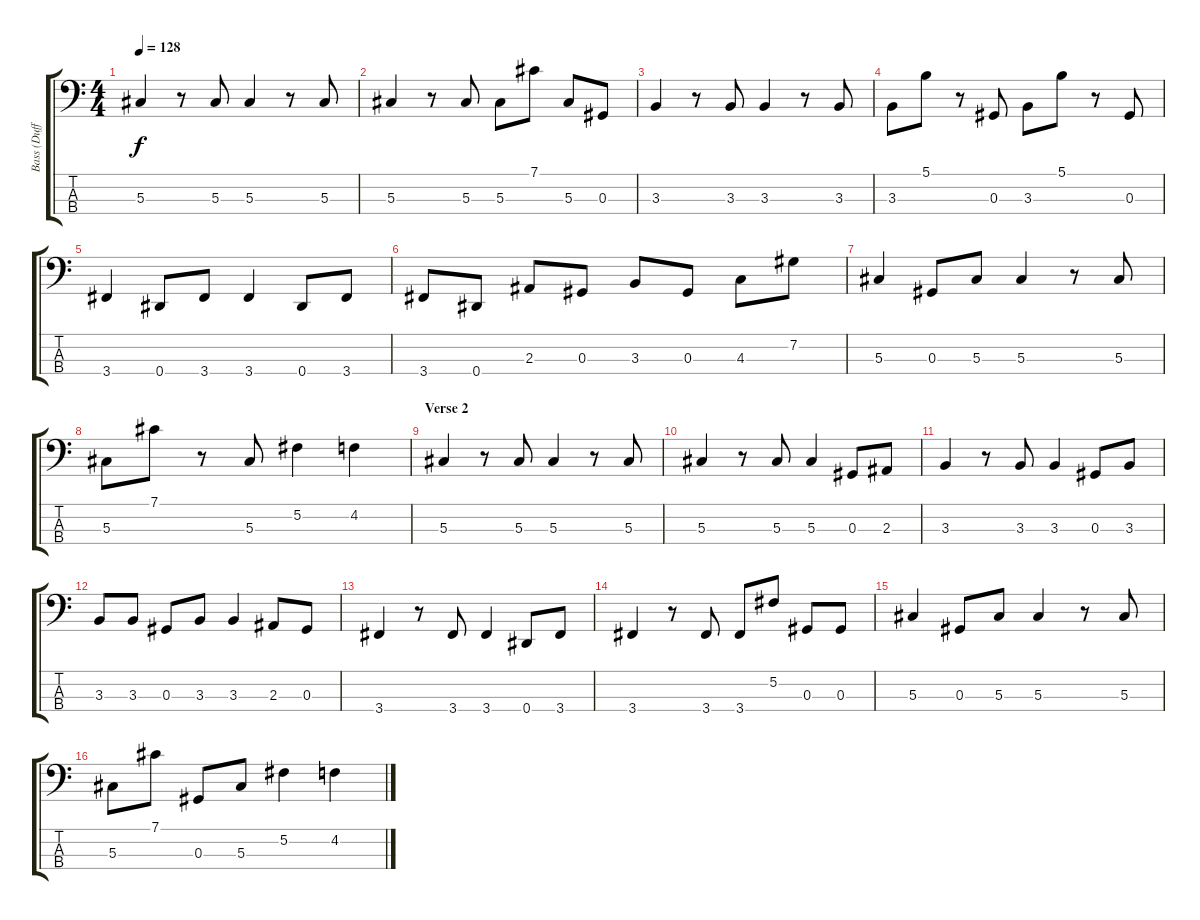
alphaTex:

\track ("Bass (Duff)" "Bass (Duff") {instrument electricbasspick}
\staff {score tabs}
\tuning (Gb2 Db2 Ab1 Eb1) {hide}
\ts (4 4)
\tempo 128
\clef f4
\ks c
5.3.4{dy f} r.8 5.3.8 5.3.4 r.8 5.3.8 |
5.3.4 r.8 5.3.8 5.3.8 7.1.8 5.3.8 0.3.8 |
3.3.4 r.8 3.3.8 3.3.4 r.8 3.3.8 |
3.3.8 5.1.8 r.8 0.3.8 3.3.8 5.1.8 r.8 0.3.8 |
3.4.4 0.4.8 3.4.8 3.4.4 0.4.8 3.4.8 |
3.4.8 0.4.8 2.3.8 0.3.8 3.3.8 0.3.8 4.3.8 7.2.8 |
5.3.4 0.3.8 5.3.8 5.3.4 r.8 5.3.8 |
5.3.8 7.1.8 r.8 5.3.8 5.2.4 4.2.4 |
\section ("" "Verse 2")
5.3.4 r.8 5.3.8 5.3.4 r.8 5.3.8 |
5.3.4 r.8 5.3.8 5.3.4 0.3.8 2.3.8 |
3.3.4 r.8 3.3.8 3.3.4 0.3.8 3.3.8 |
3.3.8 3.3.8 0.3.8 3.3.8 3.3.4 2.3.8 0.3.8 |
3.4.4 r.8 3.4.8 3.4.4 0.4.8 3.4.8 |
3.4.4 r.8 3.4.8 3.4.8 5.2.8 0.3.8 0.3.8 |
5.3.4 0.3.8 5.3.8 5.3.4 r.8 5.3.8 |
5.3.8 7.1.8 0.3.8 5.3.8 5.2.4 4.2.4
